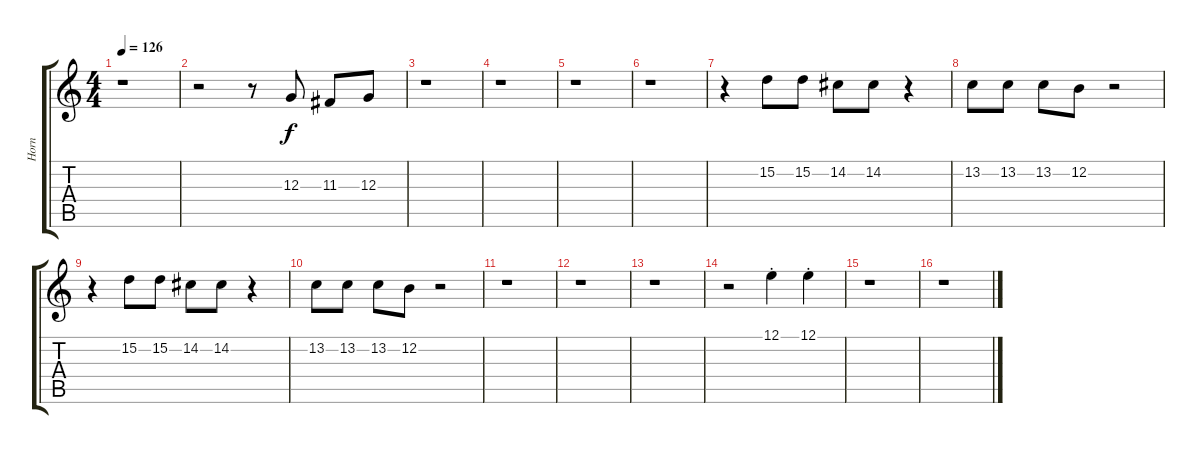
\track ("Horn" "Horn") {instrument englishhorn}
\staff {score tabs}
\tuning (E4 B3 G3 D3 A2 E2) {hide}
\ts (4 4)
\tempo 126
\clef g2
\ks c
r.1{dy f} |
r.2 r.8 12.3.8 11.3.8 12.3.8 |
r.1 |
r.1 |
r.1 |
r.1 |
r.4 15.2.8 15.2.8 14.2.8 14.2.8 r.4 |
13.2.8 13.2.8 13.2.8 12.2.8 r.2 |
r.4 15.2.8 15.2.8 14.2.8 14.2.8 r.4 |
13.2.8 13.2.8 13.2.8 12.2.8 r.2 |
r.1 |
r.1 |
r.1 |
r.2 12.1{st}.4 12.1{st}.4 |
r.1 |
r.1
